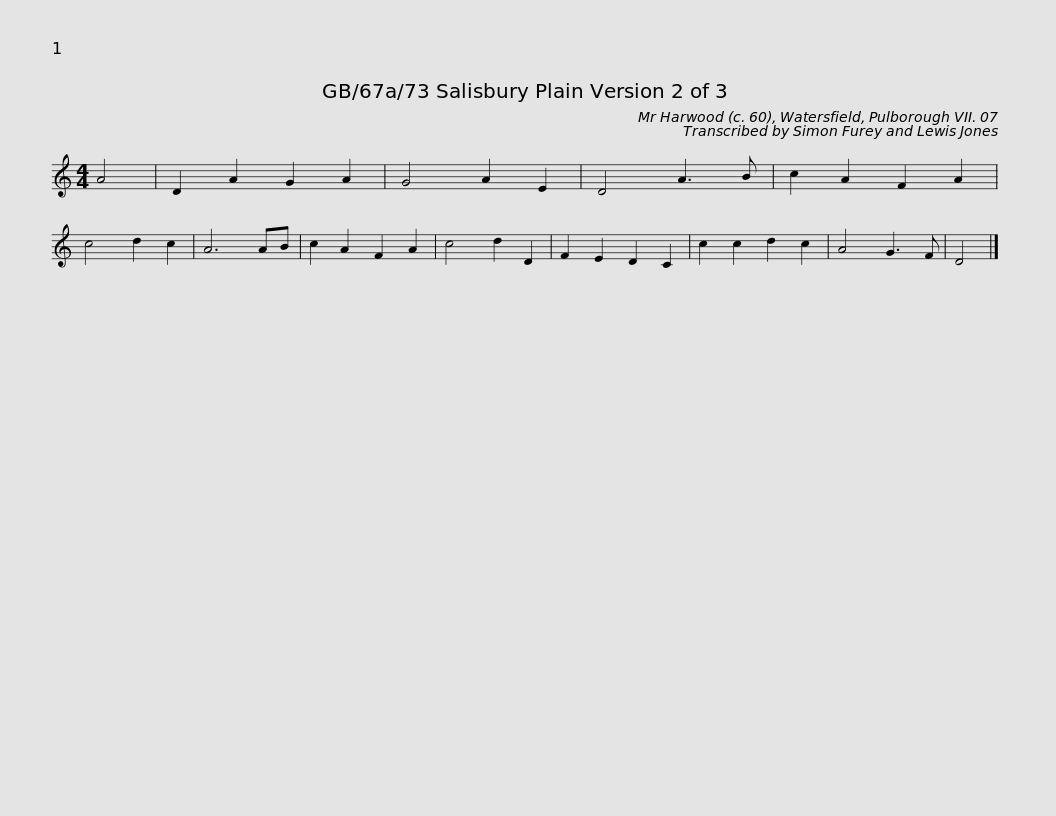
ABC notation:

X:1
L:1/8
M:4/4
I:linebreak $
K:C
V:1 treble
V:1
 A4 | D2 A2 G2 A2 | G4 A2 E2 | D4 A3 B | c2 A2 F2 A2 | %5
 c4 d2 c2 | A6 AB |$ c2 A2 F2 A2 | c4 d2 D2 | F2 E2 D2 C2 | %10
 c2 c2 d2 c2 | A4 G3 F | D4 |] %13
